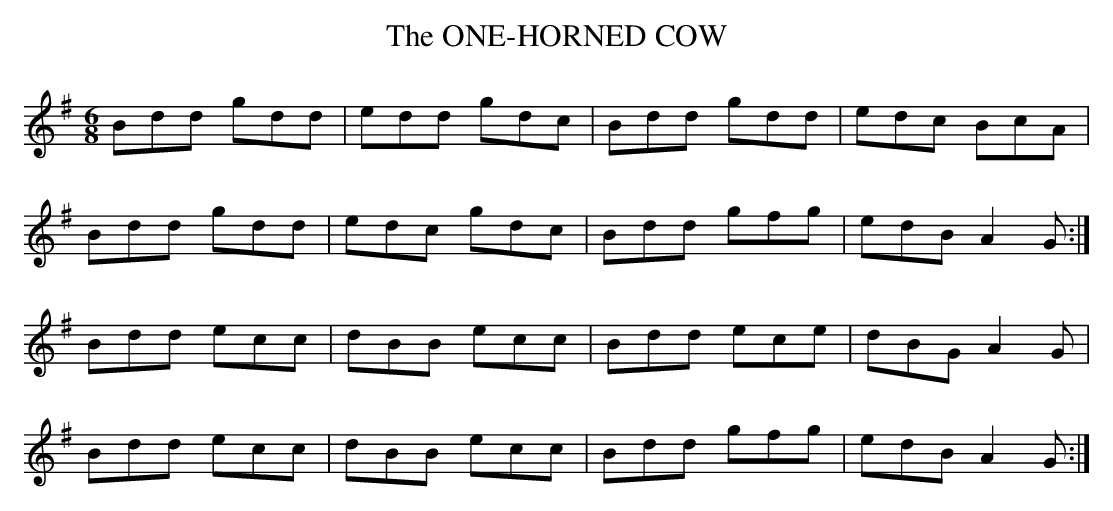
X:1
T:ONE-HORNED COW, The
M:6/8
L:1/8
K:G
Bdd gdd|edd gdc|Bdd gdd|edc BcA|
Bdd gdd|edc gdc|Bdd gfg|edB A2G:|
Bdd ecc|dBB ecc|Bdd ece|dBG A2G|
Bdd ecc|dBB ecc|Bdd gfg|edB A2G:|
